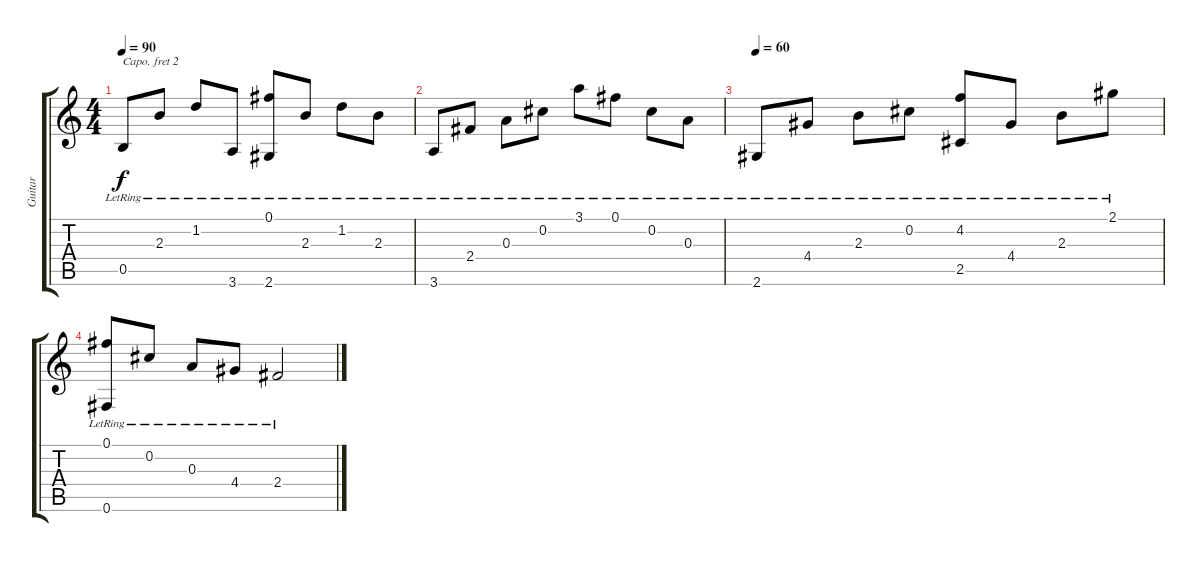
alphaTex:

\track ("Guitar" "Guitar") {instrument acousticguitarnylon}
\staff {score tabs}
\capo 2
\tuning (E4 B3 G3 D3 A2 E2) {hide}
\ts (4 4)
\tempo 90
\clef g2
\ks c
0.5{lr}.8{dy f} 2.3{lr}.8 1.2{lr}.8 3.6{lr}.8 (0.1{lr} 2.6{lr}).8 2.3{lr}.8 1.2{lr}.8 2.3{lr}.8 |
3.6{lr}.8 2.4{lr}.8 0.3{lr}.8 0.2{lr}.8 3.1{lr}.8 0.1{lr}.8 0.2{lr}.8 0.3{lr}.8 |
\tempo 60
2.6{lr}.8 4.4{lr}.8 2.3{lr}.8 0.2{lr}.8 (4.2{lr} 2.5{lr}).8 4.4{lr}.8 2.3{lr}.8 2.1{lr}.8 |
(0.1{lr} 0.6{lr}).8 0.2{lr}.8 0.3{lr}.8 4.4{lr}.8 2.4{lr}.2
